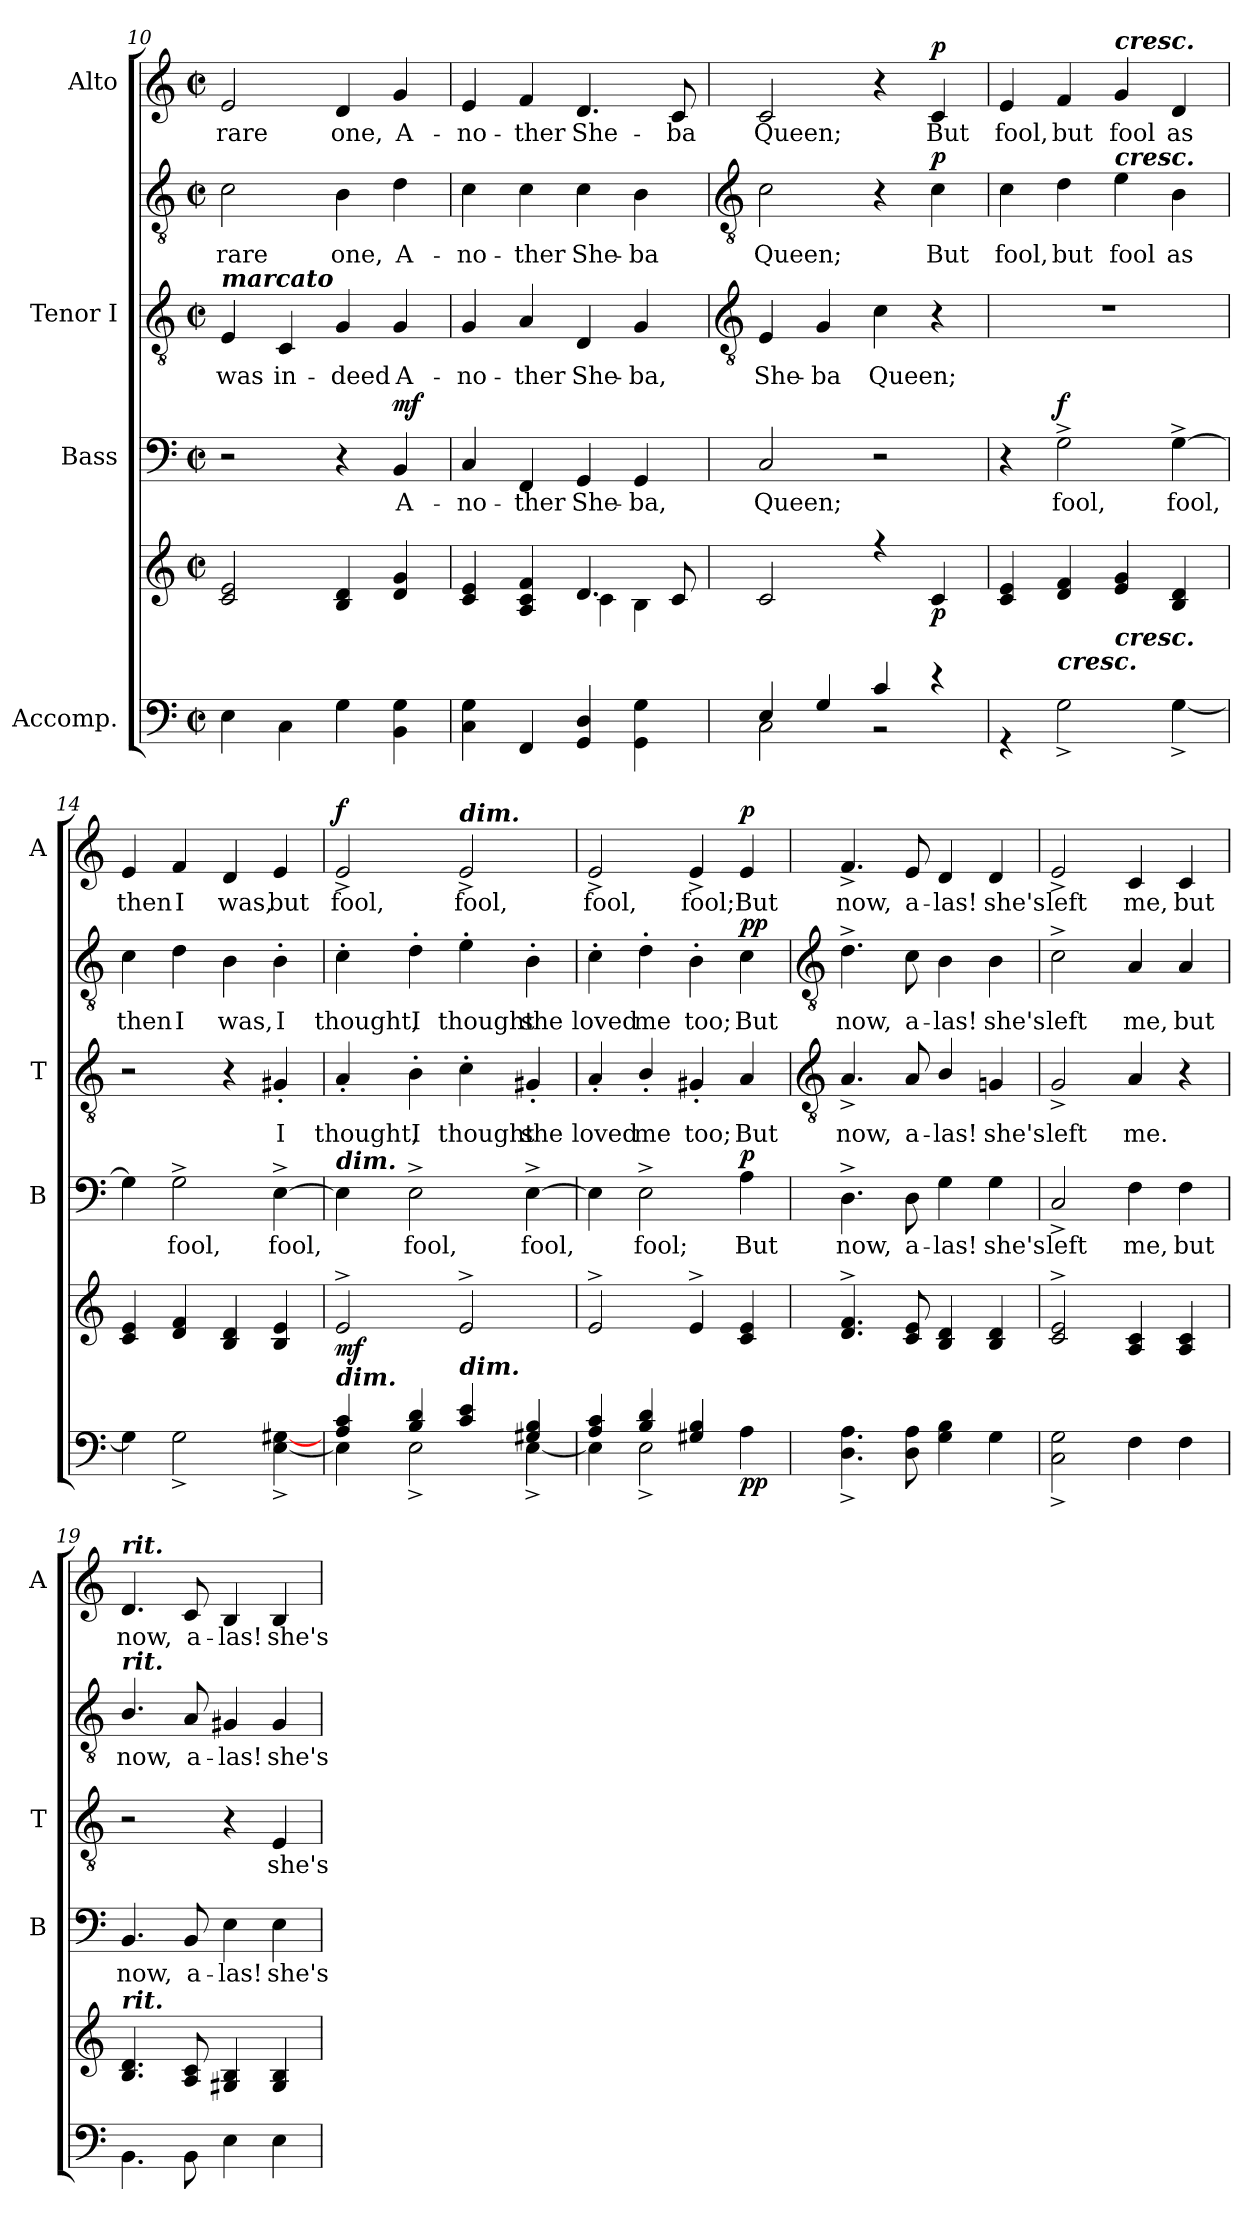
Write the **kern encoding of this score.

**kern	**kern	**dynam	**kern	**text	**dynam	**kern	**text	**kern	**text	**dynam	**kern	**text	**dynam
*part4	*part4	*part4	*part3	*part3	*part3	*part2	*part2	*part2	*part2	*part2	*part1	*part1	*part1
*staff6	*staff5	*staff5/6	*staff4	*staff4	*staff4	*staff3	*staff3	*staff2	*staff2	*staff2/3	*staff1	*staff1	*staff1
*I"Accomp.	*	*	*I"Bass	*	*	*I"Tenor I	*	*	*	*	*I"Alto	*	*
*	*	*	*I'B	*	*	*I'T	*	*	*	*	*I'A	*	*
*clefF4	*clefG2	*	*clefF4	*	*	*clefGv2	*	*clefGv2	*	*	*clefG2	*	*
*k[]	*k[]	*	*k[]	*	*	*k[]	*	*k[]	*	*	*k[]	*	*
*C:	*C:	*	*C:	*	*	*C:	*	*C:	*	*	*C:	*	*
*M2/2	*M2/2	*	*M2/2	*	*	*M2/2	*	*M2/2	*	*	*M2/2	*	*
*met(c|)	*met(c|)	*	*met(c|)	*	*	*met(c|)	*	*met(c|)	*	*	*met(c|)	*	*
=10	=10	=10	=10	=10	=10	=10	=10	=10	=10	=10	=10	=10	=10
*^	*	*	*	*	*	*	*	*	*	*	*	*	*
!	!	!	!	!	!	!	!LO:TX:a:Bi:t=marcato	!	!	!	!	!	!	!
!	!	!	!	!	!	!	!	!LO:LY:b	!	!LO:LY:b	!	!	!LO:LY:b	!
1ryy	4E\	2c 2e	.	2r	.	.	4E	-was	2c	rare	.	2e	rare	.
!	!	!	!	!	!	!	!	!LO:LY:b	!	!	!	!	!	!
.	4C\	.	.	.	.	.	4C	in-	.	.	.	.	.	.
!	!	!	!	!	!	!	!	!LO:LY:b	!	!LO:LY:b	!	!	!LO:LY:b	!
.	4G\	4B 4d	.	4r	.	.	4G	-deed	4B	one,	.	4d	one,	.
!	!	!	!	!	!LO:LY:b	!LO:DY:b	!	!LO:LY:b	!	!LO:LY:b	!	!	!LO:LY:b	!
.	4BB\ 4G\	4d 4g	.	4BB	A-	mf	4G	A-	4d	A-	.	4g	A-	.
=11	=11	=11	=11	=11	=11	=11	=11	=11	=11	=11	=11	=11	=11	=11
*	*	*^	*	*	*	*	*	*	*	*	*	*	*	*
!	!	!	!	!	!	!LO:LY:b	!	!	!LO:LY:b	!	!LO:LY:b	!	!	!LO:LY:b	!
2ryy	4C\ 4G\	4c 4e	2ryy	.	4C	-no-	.	4G	no-	4c	-no-	.	4e	-no-	.
!	!	!	!	!	!	!LO:LY:b	!	!	!LO:LY:b	!	!LO:LY:b	!	!	!LO:LY:b	!
.	4FF/	4A 4c 4f	.	.	4FF	-ther	.	4A	-ther	4c	-ther	.	4f	-ther	.
!	!	!	!	!	!	!LO:LY:b	!	!	!LO:LY:b	!	!LO:LY:b	!	!	!LO:LY:b	!
2ryy	4GG/ 4D/	4.d	4c\	.	4GG	She-	.	4D	She-	4c	She-	.	4.d	She-	.
!	!	!	!	!	!	!LO:LY:b	!	!	!LO:LY:b	!	!LO:LY:b	!	!	!	!
.	4GG\ 4G\	.	4B\	.	4GG	-ba,	.	4G	-ba,	4B	-ba	.	.	.	.
!	!	!	!	!	!	!	!	!	!	!	!	!	!	!LO:LY:b	!
.	.	8c	.	.	.	.	.	.	.	.	.	.	8c	-ba	.
!!LO:LB:g=z
=12	=12	=12	=12	=12	=12	=12	=12	=12	=12	=12	=12	=12	=12	=12	=12
*	*	*	*	*	*	*	*	*clefGv2	*	*clefGv2	*	*	*	*	*
!	!	!	!	!	!	!LO:LY:b	!	!	!LO:LY:b	!	!LO:LY:b	!	!	!LO:LY:b	!
4E/	2C\	2c	1ryy	.	2C	Queen;	.	4E	She-	2c	Queen;	.	2c	Queen;	.
!	!	!	!	!	!	!	!	!	!LO:LY:b	!	!	!	!	!	!
4G/	.	.	.	.	.	.	.	4G	-ba	.	.	.	.	.	.
!	!	!	!	!	!	!	!	!	!LO:LY:b	!	!	!	!	!	!
4c/	2r	4r	.	.	2r	.	.	4c	Queen;	4r	.	.	4r	.	.
!	!	!	!	!LO:DY:b	!	!	!	!	!	!	!LO:LY:b	!LO:DY:b	!	!LO:LY:b	!LO:DY:b
4r	.	4c	.	p	.	.	.	4r	.	4c	But	p	4c	But	p
=13	=13	=13	=13	=13	=13	=13	=13	=13	=13	=13	=13	=13	=13	=13	=13
!	!	!	!	!	!	!	!	!	!	!	!LO:LY:b	!	!	!LO:LY:b	!
1ryy	4r	4c 4e	1ryy	.	4r	.	.	1r	.	4c	fool,	.	4e	fool,	.
!	!LO:TX:a:Bi:t=cresc.	!	!	!	!	!	!	!	!	!	!	!	!	!	!
!	!	!	!	!	!	!LO:LY:b	!LO:DY:b	!	!	!	!LO:LY:b	!	!	!LO:LY:b	!
.	2G^\	4d 4f	.	.	2G^	fool,	f	.	.	4d	but	.	4f	but	.
!	!	!	!	!	!	!	!	!	!	!	!	!	!LO:TX:a:Bi:t=cresc.	!	!
!	!	!	!	!	!	!	!	!	!	!LO:TX:a:Bi:t=cresc.	!	!	!	!	!
!	!	!LO:TX:b:Bi:t=cresc.	!	!	!	!	!	!	!	!	!	!	!	!	!
!	!	!	!	!	!	!	!	!	!	!	!LO:LY:b	!	!	!LO:LY:b	!
.	.	4e 4g	.	.	.	.	.	.	.	4e	fool	.	4g	fool	.
!	!	!	!	!	!	!LO:LY:b	!	!	!	!	!LO:LY:b	!	!	!LO:LY:b	!
.	[4G^\	4B 4d	.	.	[4G^	fool,	.	.	.	4B	as	.	4d	as	.
=14	=14	=14	=14	=14	=14	=14	=14	=14	=14	=14	=14	=14	=14	=14	=14
!	!	!	!	!	!	!	!	!	!	!	!LO:LY:b	!	!	!LO:LY:b	!
1ryy	4G\]	4c 4e	1ryy	.	4G]	.	.	2r	.	4c	then	.	4e	then	.
!	!	!	!	!	!	!LO:LY:b	!	!	!	!	!LO:LY:b	!	!	!LO:LY:b	!
.	2G^\	4d 4f	.	.	2G^	fool,	.	.	.	4d	I	.	4f	I	.
!	!	!	!	!	!	!	!	!	!	!	!LO:LY:b	!	!	!LO:LY:b	!
.	.	4B 4d	.	.	.	.	.	4r	.	4B	was,	.	4d	was,	.
!	!	!	!	!	!	!LO:LY:b	!	!	!LO:LY:b	!	!LO:LY:b	!LO:DY:b=2	!	!LO:LY:b	!
!	!	!	!	!	!	!	!	!	!	!	!	!LO:DY:n=1:b	!	!	!
.	[4E\^ [4G#X\^	4B 4e	.	.	[4E^	fool,	.	4G#X'	I	4B'	I	mf mf	4e	but	.
=15	=15	=15	=15	=15	=15	=15	=15	=15	=15	=15	=15	=15	=15	=15	=15
!	!	!	!	!	!LO:TX:a:Bi:t=dim.	!	!	!	!	!	!	!	!	!	!
!LO:TX:a:Bi:t=dim.	!	!	!	!	!	!	!	!	!	!	!	!	!	!	!
!	!	!	!	!LO:DY:b	!	!	!	!	!LO:LY:b	!	!LO:LY:b	!	!	!LO:LY:b	!LO:DY:b
4A/ 4c/	4E\]	2e^	1ryy	mf	4E]	.	.	4A'	thought,	4c'	thought,	.	2e^	fool,	f
!	!	!	!	!	!	!LO:LY:b	!	!	!LO:LY:b	!	!LO:LY:b	!	!	!	!
4B/ 4d/	2E^\	.	.	.	2E^	fool,	.	4B'	I	4d'	I	.	.	.	.
!	!	!	!	!	!	!	!	!	!	!	!	!	!LO:TX:a:Bi:t=dim.	!	!
!	!	!LO:TX:b:Bi:t=dim.	!	!	!	!	!	!	!	!	!	!	!	!	!
!	!	!	!	!	!	!	!	!	!LO:LY:b	!	!LO:LY:b	!	!	!LO:LY:b	!
4c/ 4e/	.	2e^	.	.	.	.	.	4c'	thought	4e'	thought	.	2e^	fool,	.
!	!	!	!	!	!	!LO:LY:b	!	!	!LO:LY:b	!	!LO:LY:b	!	!	!	!
4G#X/ 4B/	[4E^\	.	.	.	[4E^	fool,	.	4G#X'	she	4B'	she	.	.	.	.
=16	=16	=16	=16	=16	=16	=16	=16	=16	=16	=16	=16	=16	=16	=16	=16
!	!	!	!	!	!	!	!	!	!LO:LY:b	!	!LO:LY:b	!	!	!LO:LY:b	!
4A/ 4c/	4E\]	2e^	1ryy	.	4E]	.	.	4A'	loved	4c'	loved	.	2e^	fool,	.
!	!	!	!	!	!	!LO:LY:b	!	!	!LO:LY:b	!	!LO:LY:b	!	!	!	!
4B/ 4d/	2E^\	.	.	.	2E^	fool;	.	4B'/	me	4d'	me	.	.	.	.
!	!	!	!	!	!	!	!	!	!LO:LY:b	!	!LO:LY:b	!	!	!LO:LY:b	!
4G#X/ 4B/	.	4e^	.	.	.	.	.	4G#X'	too;	4B'	too;	.	4e^	fool;	.
!	!	!	!	!LO:DY:b=2	!	!LO:LY:b	!	!	!LO:LY:b	!	!LO:LY:b	!	!	!LO:LY:b	!
!	!	!	!	!LO:DY:n=1:b	!	!	!LO:DY:b	!	!	!	!	!LO:DY:b=2	!	!	!
!	!	!	!	!	!	!	!	!	!	!	!	!LO:DY:n=1:b	!	!	!LO:DY:b
4ryy	4A\	4c 4e	.	p p	4A	But	p	4A	But	4c	But	p p	4e	But	p
!!LO:LB:g=z
=17	=17	=17	=17	=17	=17	=17	=17	=17	=17	=17	=17	=17	=17	=17	=17
*	*	*	*	*	*	*	*	*clefGv2	*	*clefGv2	*	*	*	*	*
!	!	!	!	!	!	!LO:LY:b	!	!	!LO:LY:b	!	!LO:LY:b	!	!	!LO:LY:b	!
1ryy	4.D\^ 4.A\^	4.d/^ 4.f/^	1ryy	.	4.D^	now,	.	4.A^	now,	4.d^	now,	.	4.f^	now,	.
!	!	!	!	!	!	!LO:LY:b	!	!	!LO:LY:b	!	!LO:LY:b	!	!	!LO:LY:b	!
.	8D\ 8A\	8c/ 8e/	.	.	8D	a-	.	8A	a-	8c	a-	.	8e	a-	.
!	!	!	!	!	!	!LO:LY:b	!	!	!LO:LY:b	!	!LO:LY:b	!	!	!LO:LY:b	!
.	4G\ 4B\	4B/ 4d/	.	.	4G	-las!	.	4B/	-las!	4B	-las!	.	4d	-las!	.
!	!	!	!	!	!	!LO:LY:b	!	!	!LO:LY:b	!	!LO:LY:b	!	!	!LO:LY:b	!
.	4G\	4B/ 4d/	.	.	4G	she's	.	4Gn	she's	4B	she's	.	4d	she's	.
=18	=18	=18	=18	=18	=18	=18	=18	=18	=18	=18	=18	=18	=18	=18	=18
!	!	!	!	!	!	!LO:LY:b	!	!	!LO:LY:b	!	!LO:LY:b	!	!	!LO:LY:b	!
1ryy	2C\^ 2G\^	2c/^ 2e/^	1ryy	.	2C^	left	.	2G^	left	2c^	left	.	2e^	left	.
!	!	!	!	!	!	!LO:LY:b	!	!	!LO:LY:b	!	!LO:LY:b	!	!	!LO:LY:b	!
.	4F\	4A/ 4c/	.	.	4F	me,	.	4A	me.	4A	me,	.	4c	me,	.
!	!	!	!	!	!	!LO:LY:b	!	!	!	!	!LO:LY:b	!	!	!LO:LY:b	!
.	4F\	4A/ 4c/	.	.	4F	but	.	4r	.	4A	but	.	4c	but	.
=19	=19	=19	=19	=19	=19	=19	=19	=19	=19	=19	=19	=19	=19	=19	=19
!	!	!	!	!	!	!	!	!	!	!	!	!	!LO:TX:a:Bi:t=rit.	!	!
!	!	!	!	!	!	!	!	!	!	!LO:TX:a:Bi:t=rit.	!	!	!	!	!
!	!	!LO:TX:a:Bi:t=rit.	!	!	!	!	!	!	!	!	!	!	!	!	!
!	!	!	!	!	!	!LO:LY:b	!	!	!	!	!LO:LY:b	!	!	!LO:LY:b	!
1ryy	4.BB\	4.B/ 4.d/	1ryy	.	4.BB	now,	.	2r	.	4.B/	now,	.	4.d	now,	.
!	!	!	!	!	!	!LO:LY:b	!	!	!	!	!LO:LY:b	!	!	!LO:LY:b	!
.	8BB\	8A/ 8c/	.	.	8BB	a-	.	.	.	8A	a-	.	8c	a-	.
!	!	!	!	!	!	!LO:LY:b	!	!	!	!	!LO:LY:b	!	!	!LO:LY:b	!
.	4E\	4G#X/ 4B/	.	.	4E	-las!	.	4r	.	4G#X	-las!	.	4B	-las!	.
!	!	!	!	!	!	!LO:LY:b	!	!	!LO:LY:b	!	!LO:LY:b	!	!	!LO:LY:b	!
.	4E\	4G#/ 4B/	.	.	4E	she's	.	4E	she's	4G#	she's	.	4B	she's	.
*v	*v	*	*	*	*	*	*	*	*	*	*	*	*	*	*
*	*v	*v	*	*	*	*	*	*	*	*	*	*	*	*
=	=	=	=	=	=	=	=	=	=	=	=	=	=
*-	*-	*-	*-	*-	*-	*-	*-	*-	*-	*-	*-	*-	*-
